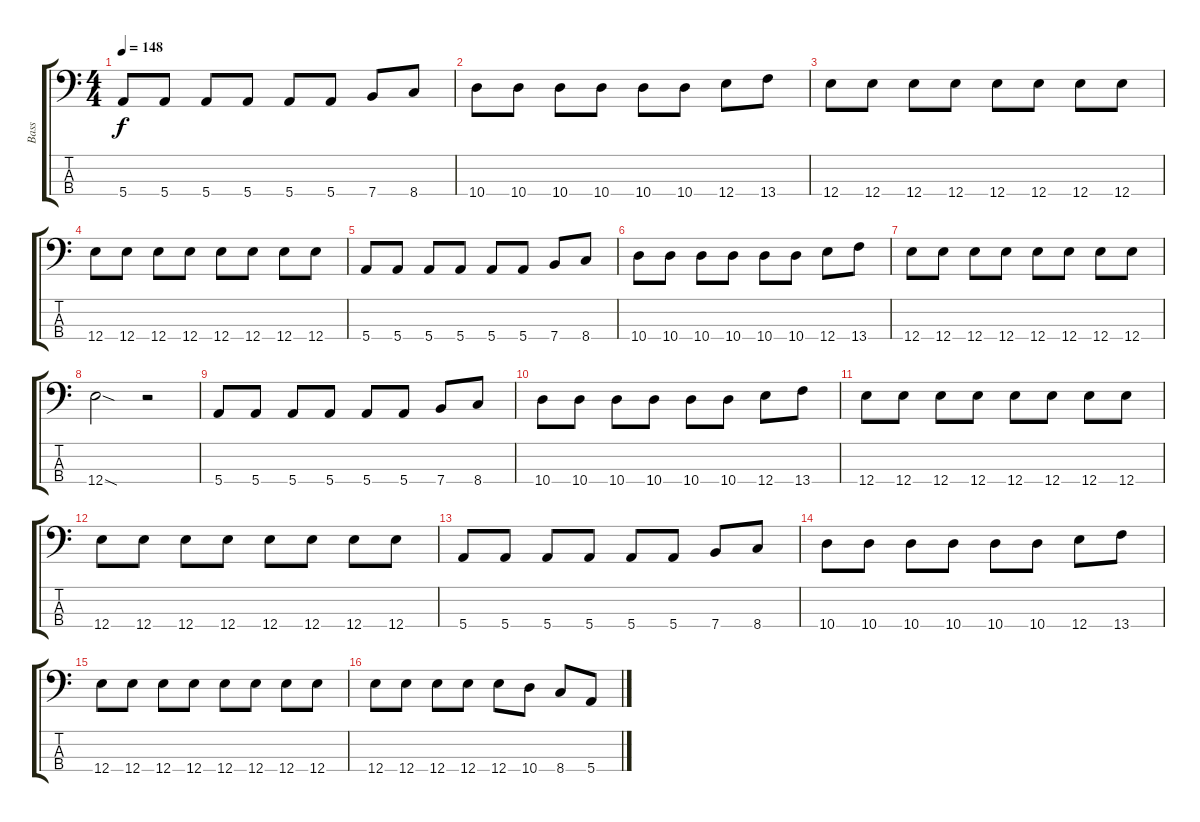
\track ("Bass" "Bass") {instrument electricbassfinger}
\staff {score tabs}
\tuning (G2 D2 A1 E1) {hide}
\ts (4 4)
\tempo 148
\clef f4
\ks c
5.4.8{dy f} 5.4.8 5.4.8 5.4.8 5.4.8 5.4.8 7.4.8 8.4.8 |
10.4.8 10.4.8 10.4.8 10.4.8 10.4.8 10.4.8 12.4.8 13.4.8 |
12.4.8 12.4.8 12.4.8 12.4.8 12.4.8 12.4.8 12.4.8 12.4.8 |
12.4.8 12.4.8 12.4.8 12.4.8 12.4.8 12.4.8 12.4.8 12.4.8 |
5.4.8 5.4.8 5.4.8 5.4.8 5.4.8 5.4.8 7.4.8 8.4.8 |
10.4.8 10.4.8 10.4.8 10.4.8 10.4.8 10.4.8 12.4.8 13.4.8 |
12.4.8 12.4.8 12.4.8 12.4.8 12.4.8 12.4.8 12.4.8 12.4.8 |
12.4{sod}.2 r.2 |
5.4.8 5.4.8 5.4.8 5.4.8 5.4.8 5.4.8 7.4.8 8.4.8 |
10.4.8 10.4.8 10.4.8 10.4.8 10.4.8 10.4.8 12.4.8 13.4.8 |
12.4.8 12.4.8 12.4.8 12.4.8 12.4.8 12.4.8 12.4.8 12.4.8 |
12.4.8 12.4.8 12.4.8 12.4.8 12.4.8 12.4.8 12.4.8 12.4.8 |
5.4.8 5.4.8 5.4.8 5.4.8 5.4.8 5.4.8 7.4.8 8.4.8 |
10.4.8 10.4.8 10.4.8 10.4.8 10.4.8 10.4.8 12.4.8 13.4.8 |
12.4.8 12.4.8 12.4.8 12.4.8 12.4.8 12.4.8 12.4.8 12.4.8 |
12.4.8 12.4.8 12.4.8 12.4.8 12.4.8 10.4.8 8.4.8 5.4.8
